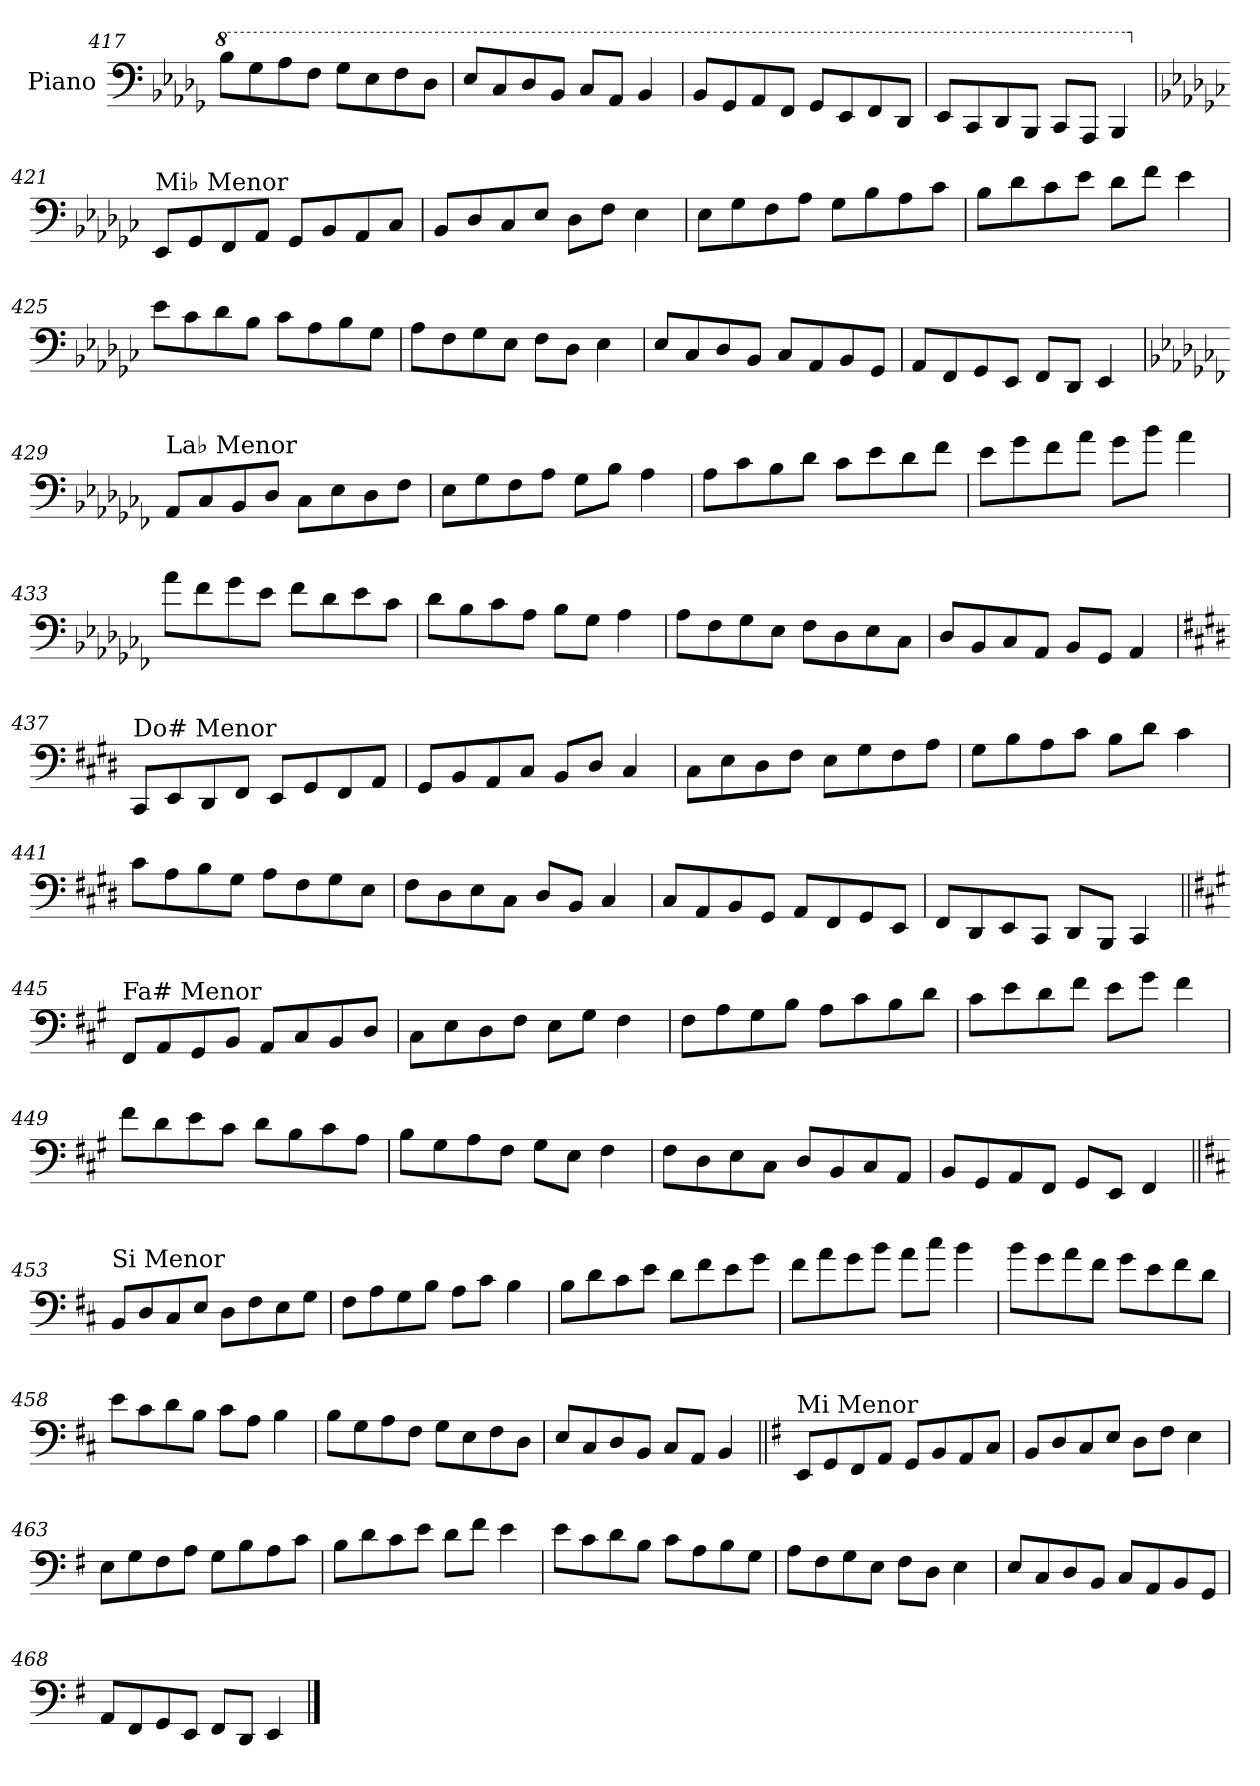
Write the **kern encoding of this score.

**kern
*part1
*staff1
*I"Piano
*I'Pno.
!!LO:LB:g=z
*clefF4
*k[b-e-a-d-g-]
*8va
=417
8b-\L
8g-\
8a-\
8f\J
8g-\L
8e-\
8f\
8d-\J
=418
8e-/L
8c/
8d-/
8B-/J
8c/L
8A-/J
4B-/
=419
8B-/L
8G-/
8A-/
8F/J
8G-/L
8E-/
8F/
8D-/J
=420
8E-/L
8C/
8D-/
8BB-/J
8C/L
8AA-/J
4BB-/
!!LO:LB:g=z
=421
*k[b-e-a-d-g-c-]
*X8va
!LO:TX:a:t=Mi♭ Menor
8EE-/L
8GG-/
8FF/
8AA-/J
8GG-/L
8BB-/
8AA-/
8C-/J
=422
8BB-/L
8D-/
8C-/
8E-/J
8D-\L
8F\J
4E-\
=423
8E-\L
8G-\
8F\
8A-\J
8G-\L
8B-\
8A-\
8c-\J
=424
8B-\L
8d-\
8c-\
8e-\J
8d-\L
8f\J
4e-\
!!LO:LB:g=z
=425
8e-\L
8c-\
8d-\
8B-\J
8c-\L
8A-\
8B-\
8G-\J
=426
8A-\L
8F\
8G-\
8E-\J
8F\L
8D-\J
4E-\
=427
8E-/L
8C-/
8D-/
8BB-/J
8C-/L
8AA-/
8BB-/
8GG-/J
=428
8AA-/L
8FF/
8GG-/
8EE-/J
8FF/L
8DD-/J
4EE-/
!!LO:LB:g=z
=429
*k[b-e-a-d-g-c-f-]
!LO:TX:a:t=La♭ Menor
8AA-/L
8C-/
8BB-/
8D-/J
8C-\L
8E-\
8D-\
8F-\J
=430
8E-\L
8G-\
8F-\
8A-\J
8G-\L
8B-\J
4A-\
=431
8A-\L
8c-\
8B-\
8d-\J
8c-\L
8e-\
8d-\
8f-\J
=432
8e-\L
8g-\
8f-\
8a-\J
8g-\L
8b-\J
4a-\
!!LO:LB:g=z
=433
8a-\L
8f-\
8g-\
8e-\J
8f-\L
8d-\
8e-\
8c-\J
=434
8d-\L
8B-\
8c-\
8A-\J
8B-\L
8G-\J
4A-\
=435
8A-\L
8F-\
8G-\
8E-\J
8F-\L
8D-\
8E-\
8C-\J
=436
8D-/L
8BB-/
8C-/
8AA-/J
8BB-/L
8GG-/J
4AA-/
!!LO:PB:g=z
=437
*k[f#c#g#d#]
!LO:TX:a:t=Do# Menor
8CC#/L
8EE/
8DD#/
8FF#/J
8EE/L
8GG#/
8FF#/
8AA/J
=438
8GG#/L
8BB/
8AA/
8C#/J
8BB/L
8D#/J
4C#/
=439
8C#\L
8E\
8D#\
8F#\J
8E\L
8G#\
8F#\
8A\J
=440
8G#\L
8B\
8A\
8c#\J
8B\L
8d#\J
4c#\
!!LO:LB:g=z
=441
8c#\L
8A\
8B\
8G#\J
8A\L
8F#\
8G#\
8E\J
=442
8F#\L
8D#\
8E\
8C#\J
8D#/L
8BB/J
4C#/
=443
8C#/L
8AA/
8BB/
8GG#/J
8AA/L
8FF#/
8GG#/
8EE/J
=444
8FF#/L
8DD#/
8EE/
8CC#/J
8DD#/L
8BBB/J
4CC#/
!!LO:LB:g=z
=445||
*k[f#c#g#]
!LO:TX:a:t=Fa# Menor
8FF#/L
8AA/
8GG#/
8BB/J
8AA/L
8C#/
8BB/
8D/J
=446
8C#\L
8E\
8D\
8F#\J
8E\L
8G#\J
4F#\
=447
8F#\L
8A\
8G#\
8B\J
8A\L
8c#\
8B\
8d\J
=448
8c#\L
8e\
8d\
8f#\J
8e\L
8g#\J
4f#\
!!LO:LB:g=z
=449
8f#\L
8d\
8e\
8c#\J
8d\L
8B\
8c#\
8A\J
=450
8B\L
8G#\
8A\
8F#\J
8G#\L
8E\J
4F#\
=451
8F#\L
8D\
8E\
8C#\J
8D/L
8BB/
8C#/
8AA/J
=452
8BB/L
8GG#/
8AA/
8FF#/J
8GG#/L
8EE/J
4FF#/
!!LO:LB:g=z
=453||
*k[f#c#]
!LO:TX:a:t=Si Menor
8BB/L
8D/
8C#/
8E/J
8D\L
8F#\
8E\
8G\J
=454
8F#\L
8A\
8G\
8B\J
8A\L
8c#\J
4B\
=455
8B\L
8d\
8c#\
8e\J
8d\L
8f#\
8e\
8g\J
=456
8f#\L
8a\
8g\
8b\J
8a\L
8cc#\J
4b\
!!LO:LB:g=z
=457
8b\L
8g\
8a\
8f#\J
8g\L
8e\
8f#\
8d\J
=458
8e\L
8c#\
8d\
8B\J
8c#\L
8A\J
4B\
=459
8B\L
8G\
8A\
8F#\J
8G\L
8E\
8F#\
8D\J
=460
8E/L
8C#/
8D/
8BB/J
8C#/L
8AA/J
4BB/
!!LO:LB:g=z
=461||
*k[f#]
!LO:TX:a:t=Mi Menor
8EE/L
8GG/
8FF#/
8AA/J
8GG/L
8BB/
8AA/
8C/J
=462
8BB/L
8D/
8C/
8E/J
8D\L
8F#\J
4E\
=463
8E\L
8G\
8F#\
8A\J
8G\L
8B\
8A\
8c\J
=464
8B\L
8d\
8c\
8e\J
8d\L
8f#\J
4e\
!!LO:LB:g=z
=465
8e\L
8c\
8d\
8B\J
8c\L
8A\
8B\
8G\J
=466
8A\L
8F#\
8G\
8E\J
8F#\L
8D\J
4E\
=467
8E/L
8C/
8D/
8BB/J
8C/L
8AA/
8BB/
8GG/J
=468
8AA/L
8FF#/
8GG/
8EE/J
8FF#/L
8DD/J
4EE/
==
*-
